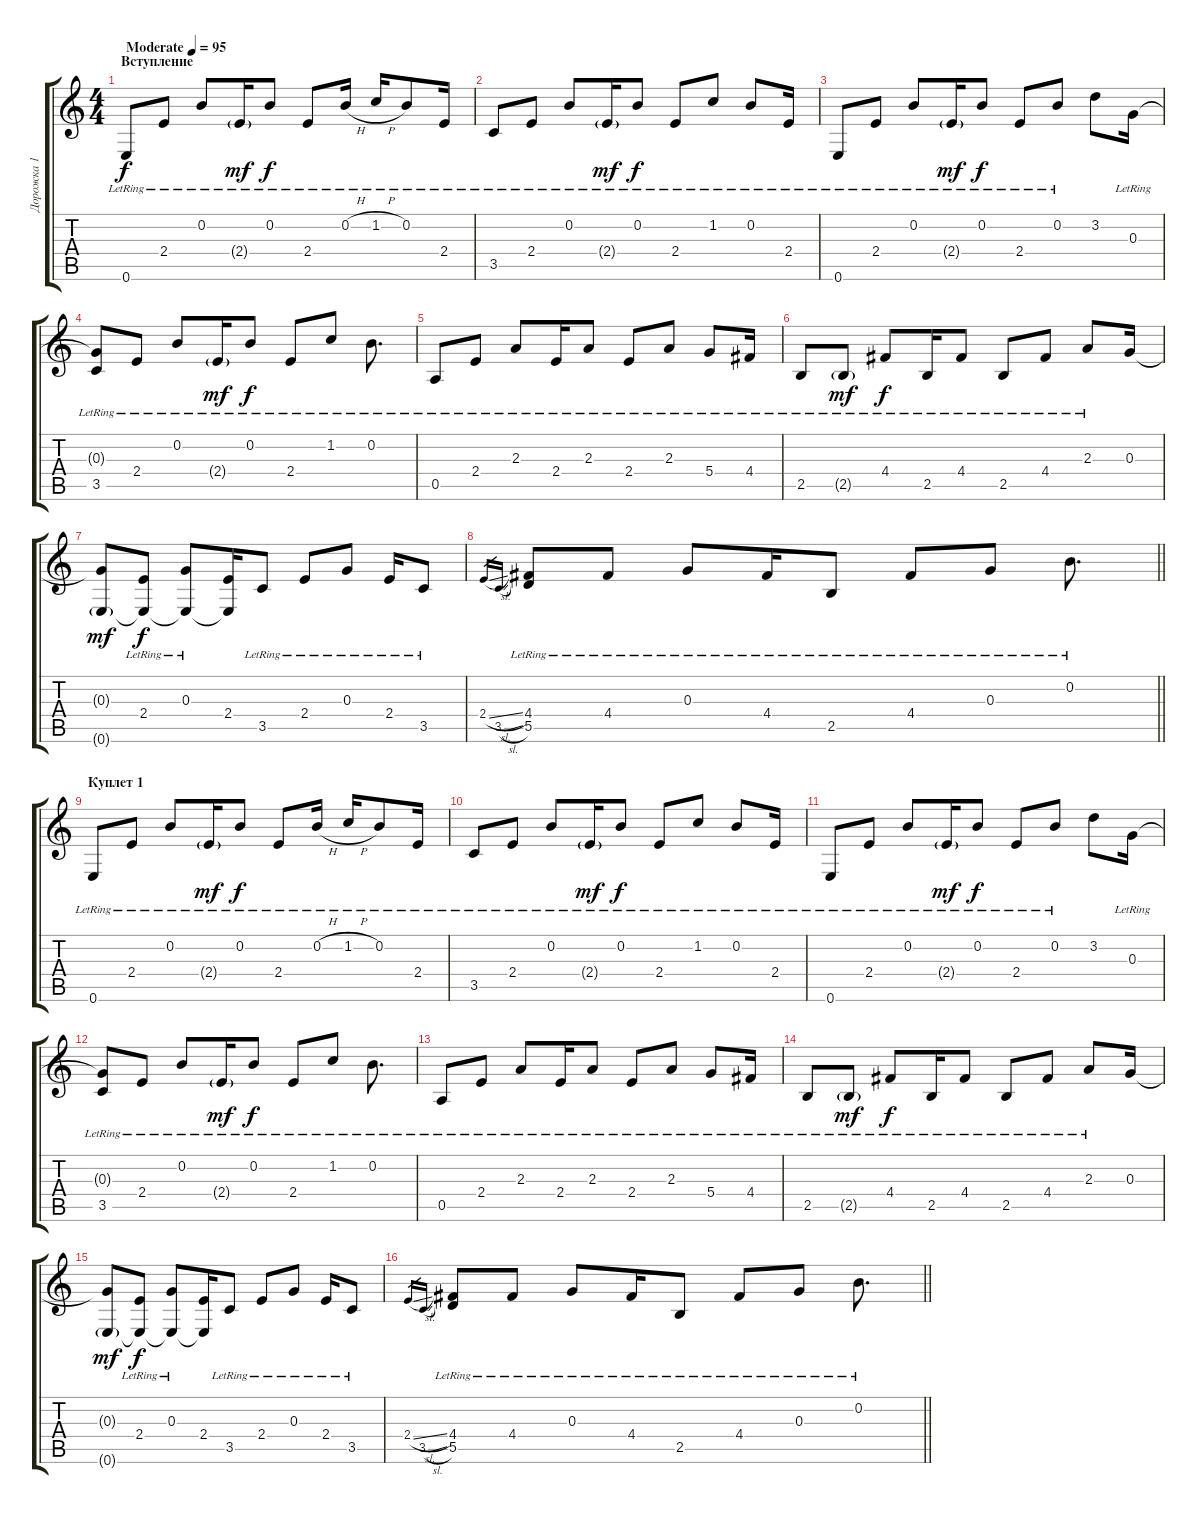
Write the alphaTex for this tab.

\track ("Дорожка 1" "Дорожка 1") {instrument acousticguitarsteel}
\staff {score tabs}
\tuning (E4 B3 G3 D3 A2 E2) {hide}
\ts (4 4)
\section ("" "Вступление")
\tempo (95 "Moderate")
\clef g2
\ks c
0.6{lr}.8{dy f instrument acousticguitarsteel} 2.4{lr}.8 0.2{lr}.8 2.4{g lr}.16{dy mf} 0.2{lr}.8{dy f} 2.4{lr}.8 0.2{h lr}.16 1.2{h lr}.16 0.2{lr}.8 2.4{lr}.16 |
3.5{lr}.8 2.4{lr}.8 0.2{lr}.8 2.4{g lr}.16{dy mf} 0.2{lr}.8{dy f} 2.4{lr}.8 1.2{lr}.8 0.2{lr}.8 2.4{lr}.16 |
0.6{lr}.8 2.4{lr}.8 0.2{lr}.8 2.4{g lr}.16{dy mf} 0.2{lr}.8{dy f} 2.4{lr}.8 0.2{lr}.8 3.2.8 0.3{lr}.16 |
(0.3{t} 3.5{lr}).8 2.4{lr}.8 0.2{lr}.8 2.4{g lr}.16{dy mf} 0.2{lr}.8{dy f} 2.4{lr}.8 1.2{lr}.8 0.2{lr}.8{d} |
0.5{lr}.8 2.4{lr}.8 2.3{lr}.8 2.4{lr}.16 2.3{lr}.8 2.4{lr}.8 2.3{lr}.8 5.4{lr}.8 4.4{lr}.16 |
2.5{lr}.8 2.5{g lr}.8{dy mf} 4.4{lr}.8{dy f} 2.5{lr}.16 4.4{lr}.8 2.5{lr}.8 4.4{lr}.8 2.3{lr}.8 0.3.16 |
(0.3{t} 0.6{g}).8{dy mf} (2.4{lr} 0.6{t}).8{dy f} (0.3{lr} 0.6{t}).8 (2.4 0.6{t}).16 3.5{lr}.8 2.4{lr}.8 0.3{lr}.8 2.4{lr}.16 3.5{lr}.8 |
\barLineRight lightlight
2.4{sl}.16{gr} 3.5{sl}.16{gr} (4.4{lr} 5.5{lr}).8 4.4{lr}.8 0.3{lr}.8 4.4{lr}.16 2.5{lr}.8 4.4{lr}.8 0.3{lr}.8 0.2{lr}.8{d} |
\section ("" "Куплет 1")
0.6{lr}.8 2.4{lr}.8 0.2{lr}.8 2.4{g lr}.16{dy mf} 0.2{lr}.8{dy f} 2.4{lr}.8 0.2{h lr}.16 1.2{h lr}.16 0.2{lr}.8 2.4{lr}.16 |
3.5{lr}.8 2.4{lr}.8 0.2{lr}.8 2.4{g lr}.16{dy mf} 0.2{lr}.8{dy f} 2.4{lr}.8 1.2{lr}.8 0.2{lr}.8 2.4{lr}.16 |
0.6{lr}.8 2.4{lr}.8 0.2{lr}.8 2.4{g lr}.16{dy mf} 0.2{lr}.8{dy f} 2.4{lr}.8 0.2{lr}.8 3.2.8 0.3{lr}.16 |
(0.3{t} 3.5{lr}).8 2.4{lr}.8 0.2{lr}.8 2.4{g lr}.16{dy mf} 0.2{lr}.8{dy f} 2.4{lr}.8 1.2{lr}.8 0.2{lr}.8{d} |
0.5{lr}.8 2.4{lr}.8 2.3{lr}.8 2.4{lr}.16 2.3{lr}.8 2.4{lr}.8 2.3{lr}.8 5.4{lr}.8 4.4{lr}.16 |
2.5{lr}.8 2.5{g lr}.8{dy mf} 4.4{lr}.8{dy f} 2.5{lr}.16 4.4{lr}.8 2.5{lr}.8 4.4{lr}.8 2.3{lr}.8 0.3.16 |
(0.3{t} 0.6{g}).8{dy mf} (2.4{lr} 0.6{t}).8{dy f} (0.3{lr} 0.6{t}).8 (2.4 0.6{t}).16 3.5{lr}.8 2.4{lr}.8 0.3{lr}.8 2.4{lr}.16 3.5{lr}.8 |
\barLineRight lightlight
2.4{sl}.16{gr} 3.5{sl}.16{gr} (4.4{lr} 5.5{lr}).8 4.4{lr}.8 0.3{lr}.8 4.4{lr}.16 2.5{lr}.8 4.4{lr}.8 0.3{lr}.8 0.2{lr}.8{d}
